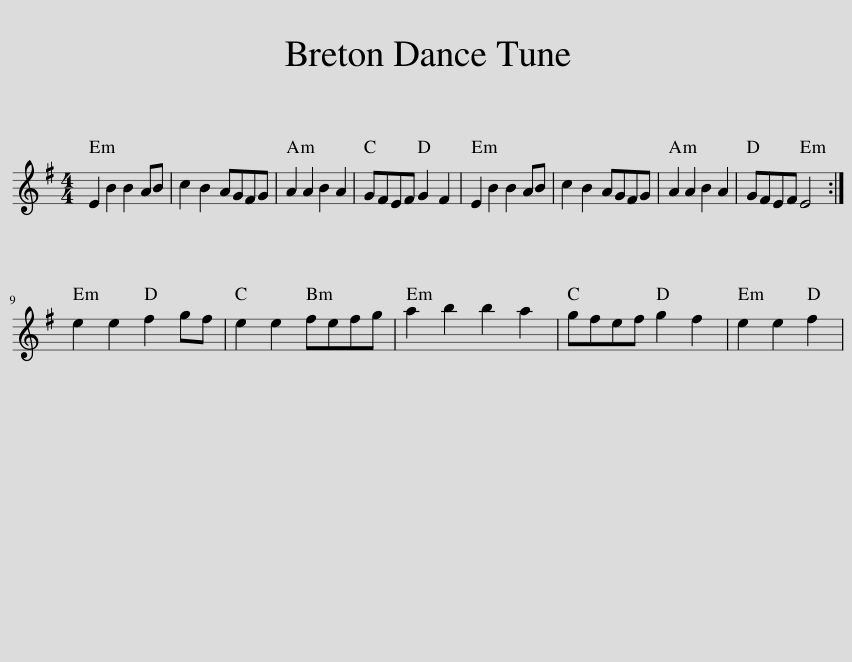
X:1
L:1/8
M:4/4
I:linebreak $
K:G
V:1 treble
V:1
 E2 B2 B2 AB | c2 B2 AGFG | A2 A2 B2 A2 | GFEF G2 F2 | E2 B2 B2 AB | %5
 c2 B2 AGFG | A2 A2 B2 A2 | GFEF E4 :|$ e2 e2 f2 gf | e2 e2 fefg | %10
 a2 b2 b2 a2 | gfef g2 f2 | e2 e2 f2 | %13
